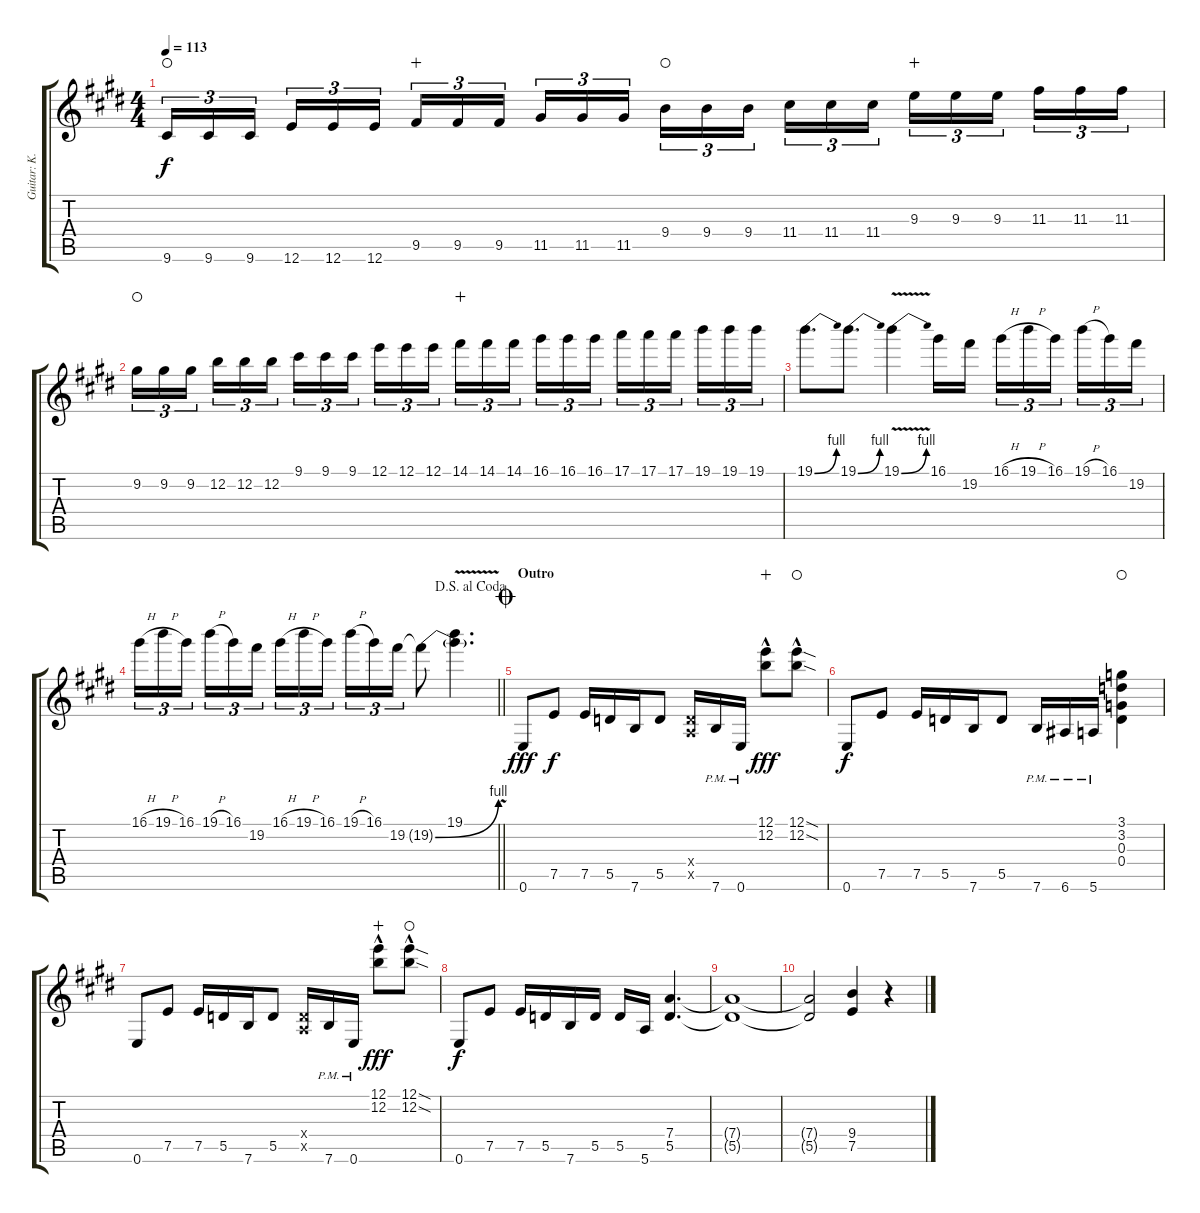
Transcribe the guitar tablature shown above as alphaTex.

\track ("Guitar: K.K." "Guitar: K.") {instrument distortionguitar}
\staff {score tabs}
\tuning (E4 B3 G3 D3 A2 E2) {hide}
\ts (4 4)
\tempo 113
\clef g2
\ks e
9.6.16{tu (3 2) dy f waho} 9.6.16{tu (3 2)} 9.6.16{tu (3 2) beam splitsecondary} 12.6.16{tu (3 2)} 12.6.16{tu (3 2)} 12.6.16{tu (3 2)} 9.5.16{tu (3 2) wahc} 9.5.16{tu (3 2)} 9.5.16{tu (3 2) beam splitsecondary} 11.5.16{tu (3 2)} 11.5.16{tu (3 2)} 11.5.16{tu (3 2)} 9.4.16{tu (3 2) waho} 9.4.16{tu (3 2)} 9.4.16{tu (3 2) beam splitsecondary} 11.4.16{tu (3 2)} 11.4.16{tu (3 2)} 11.4.16{tu (3 2)} 9.3.16{tu (3 2) wahc} 9.3.16{tu (3 2)} 9.3.16{tu (3 2) beam splitsecondary} 11.3.16{tu (3 2)} 11.3.16{tu (3 2)} 11.3.16{tu (3 2)} |
9.2.16{tu (3 2) waho} 9.2.16{tu (3 2)} 9.2.16{tu (3 2) beam splitsecondary} 12.2.16{tu (3 2)} 12.2.16{tu (3 2)} 12.2.16{tu (3 2)} 9.1.16{tu (3 2)} 9.1.16{tu (3 2)} 9.1.16{tu (3 2) beam splitsecondary} 12.1.16{tu (3 2)} 12.1.16{tu (3 2)} 12.1.16{tu (3 2)} 14.1.16{tu (3 2) wahc} 14.1.16{tu (3 2)} 14.1.16{tu (3 2) beam splitsecondary} 16.1.16{tu (3 2)} 16.1.16{tu (3 2)} 16.1.16{tu (3 2)} 17.1.16{tu (3 2)} 17.1.16{tu (3 2)} 17.1.16{tu (3 2) beam splitsecondary} 19.1.16{tu (3 2)} 19.1.16{tu (3 2)} 19.1.16{tu (3 2)} |
19.1{be (bend 0 0 60 4)}.8{d} 19.1{be (bend 0 0 60 4)}.8{d} 19.1{be (bend 0 0 60 4) v}.4 16.1.16 19.2.16 16.1{h}.16{tu (3 2)} 19.1{h}.16{tu (3 2)} 16.1.16{tu (3 2) beam splitsecondary} 19.1{h}.16{tu (3 2)} 16.1.16{tu (3 2)} 19.2.16{tu (3 2)} |
\jump dalsegnoalcoda
\barLineRight lightlight
16.1{h}.16{tu (3 2)} 19.1{h}.16{tu (3 2)} 16.1.16{tu (3 2) beam splitsecondary} 19.1{h}.16{tu (3 2)} 16.1.16{tu (3 2)} 19.2.16{tu (3 2)} 16.1{h}.16{tu (3 2)} 19.1{h}.16{tu (3 2)} 16.1.16{tu (3 2) beam splitsecondary} 19.1{h}.16{tu (3 2)} 16.1.16{tu (3 2)} 19.2.16{tu (3 2)} 19.2{be (bend 0 0 60 4) t}.8 (19.1 19.2{v t}).4{d} |
\section ("" "Outro")
\jump coda
0.6.8{dy fff} 7.5.8{dy f} 7.5.16 5.5.16 7.6.16 5.5.8 (0.4{x} 0.5{x}).16 7.6{pm}.16 0.6{pm}.16 (12.1{hac} 12.2{hac}).8{dy fff wahc} (12.1{sod hac} 12.2{sod hac}).8{waho} |
0.6.8{dy f} 7.5.8 7.5.16 5.5.16 7.6.16 5.5.8 7.6{pm}.16 6.6{pm}.16 5.6{pm}.16 (3.1 3.2 0.3 0.4).4{waho} |
0.6.8 7.5.8 7.5.16 5.5.16 7.6.16 5.5.8 (0.4{x} 0.5{x}).16 7.6{pm}.16 0.6{pm}.16 (12.1{hac} 12.2{hac}).8{dy fff wahc} (12.1{sod hac} 12.2{sod hac}).8{waho} |
0.6.8{dy f} 7.5.8 7.5.16 5.5.16 7.6.16 5.5.16 5.5.16 5.6.16 (7.4 5.5).4{d} |
(7.4{t} 5.5{t}).1 |
(7.4{t} 5.5{t}).2 (9.4 7.5).4 r.4
